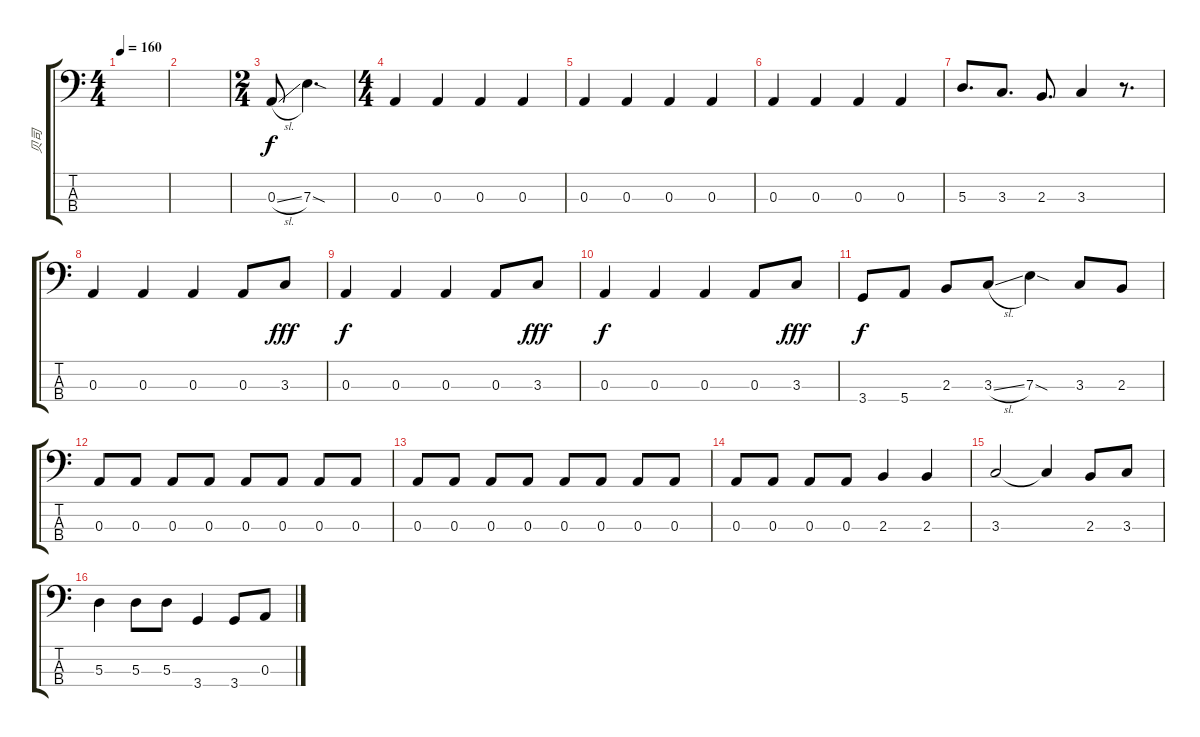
\track ("贝司" "贝司") {instrument electricbassfinger}
\staff {score tabs}
\tuning (G2 D2 A1 E1) {hide}
\ts (4 4)
\tempo 160
\clef f4
\ks c
|
|
\ts (2 4)
0.3{sl}.8 7.3{sod}.4{d dy f} |
\ts (4 4)
0.3.4 0.3.4 0.3.4 0.3.4 |
0.3.4 0.3.4 0.3.4 0.3.4 |
0.3.4 0.3.4 0.3.4 0.3.4 |
5.3.8{d} 3.3.8{d} 2.3.8{d} 3.3.4 r.8{d} |
0.3.4 0.3.4 0.3.4 0.3.8 3.3.8{dy fff} |
0.3.4{dy f} 0.3.4 0.3.4 0.3.8 3.3.8{dy fff} |
0.3.4{dy f} 0.3.4 0.3.4 0.3.8 3.3.8{dy fff} |
3.4.8{dy f} 5.4.8 2.3.8 3.3{sl}.8 7.3{sod}.4 3.3.8 2.3.8 |
0.3.8 0.3.8 0.3.8 0.3.8 0.3.8 0.3.8 0.3.8 0.3.8 |
0.3.8 0.3.8 0.3.8 0.3.8 0.3.8 0.3.8 0.3.8 0.3.8 |
0.3.8 0.3.8 0.3.8 0.3.8 2.3.4 2.3.4 |
3.3.2 3.3{t}.4 2.3.8 3.3.8 |
5.3.4 5.3.8 5.3.8 3.4.4 3.4.8 0.3.8
